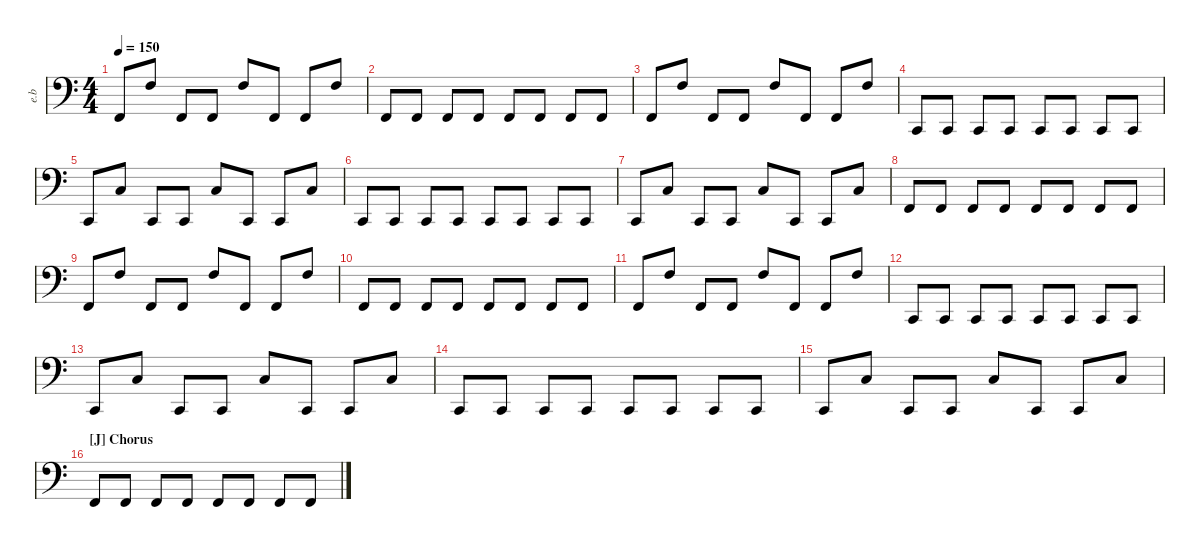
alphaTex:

\defaultSystemsLayout 4
\hideDynamics
\bracketExtendMode nobrackets
\otherSystemsTrackNameOrientation horizontal
\track ("Electric Bass" "e.b") {instrument electricbassfinger}
\staff {score}
\tuning (G2 D2 A1 E1 A0)
\ts (4 4)
\tempo 150
\clef f4
\ks c
1.4.8{dy fff beam Up} 3.2.8{beam Up} 1.4.8{beam Up} 1.4.8{beam Up} 3.2.8{beam Up} 1.4.8{beam Up} 1.4.8{beam Up} 3.2.8{beam Up} |
1.4.8{beam Up} 1.4.8{beam Up} 1.4.8{beam Up} 1.4.8{beam Up} 1.4.8{beam Up} 1.4.8{beam Up} 1.4.8{beam Up} 1.4.8{beam Up} |
1.4.8{beam Up} 3.2.8{beam Up} 1.4.8{beam Up} 1.4.8{beam Up} 3.2.8{beam Up} 1.4.8{beam Up} 1.4.8{beam Up} 3.2.8{beam Up} |
3.5.8{beam Up} 3.5.8{beam Up} 3.5.8{beam Up} 3.5.8{beam Up} 3.5.8{beam Up} 3.5.8{beam Up} 3.5.8{beam Up} 3.5.8{beam Up} |
3.5.8{beam Up} 3.3.8{beam Up} 3.5.8{beam Up} 3.5.8{beam Up} 3.3.8{beam Up} 3.5.8{beam Up} 3.5.8{beam Up} 3.3.8{beam Up} |
3.5.8{beam Up} 3.5.8{beam Up} 3.5.8{beam Up} 3.5.8{beam Up} 3.5.8{beam Up} 3.5.8{beam Up} 3.5.8{beam Up} 3.5.8{beam Up} |
3.5.8{beam Up} 3.3.8{beam Up} 3.5.8{beam Up} 3.5.8{beam Up} 3.3.8{beam Up} 3.5.8{beam Up} 3.5.8{beam Up} 3.3.8{beam Up} |
1.4.8{beam Up} 1.4.8{beam Up} 1.4.8{beam Up} 1.4.8{beam Up} 1.4.8{beam Up} 1.4.8{beam Up} 1.4.8{beam Up} 1.4.8{beam Up} |
1.4.8{beam Up} 3.2.8{beam Up} 1.4.8{beam Up} 1.4.8{beam Up} 3.2.8{beam Up} 1.4.8{beam Up} 1.4.8{beam Up} 3.2.8{beam Up} |
1.4.8{beam Up} 1.4.8{beam Up} 1.4.8{beam Up} 1.4.8{beam Up} 1.4.8{beam Up} 1.4.8{beam Up} 1.4.8{beam Up} 1.4.8{beam Up} |
1.4.8{beam Up} 3.2.8{beam Up} 1.4.8{beam Up} 1.4.8{beam Up} 3.2.8{beam Up} 1.4.8{beam Up} 1.4.8{beam Up} 3.2.8{beam Up} |
3.5.8{beam Up} 3.5.8{beam Up} 3.5.8{beam Up} 3.5.8{beam Up} 3.5.8{beam Up} 3.5.8{beam Up} 3.5.8{beam Up} 3.5.8{beam Up} |
3.5.8{beam Up} 3.3.8{beam Up} 3.5.8{beam Up} 3.5.8{beam Up} 3.3.8{beam Up} 3.5.8{beam Up} 3.5.8{beam Up} 3.3.8{beam Up} |
3.5.8{beam Up} 3.5.8{beam Up} 3.5.8{beam Up} 3.5.8{beam Up} 3.5.8{beam Up} 3.5.8{beam Up} 3.5.8{beam Up} 3.5.8{beam Up} |
3.5.8{beam Up} 3.3.8{beam Up} 3.5.8{beam Up} 3.5.8{beam Up} 3.3.8{beam Up} 3.5.8{beam Up} 3.5.8{beam Up} 3.3.8{beam Up} |
\section ("J" "Chorus")
1.4.8{beam Up} 1.4.8{beam Up} 1.4.8{beam Up} 1.4.8{beam Up} 1.4.8{beam Up} 1.4.8{beam Up} 1.4.8{beam Up} 1.4.8{beam Up}
